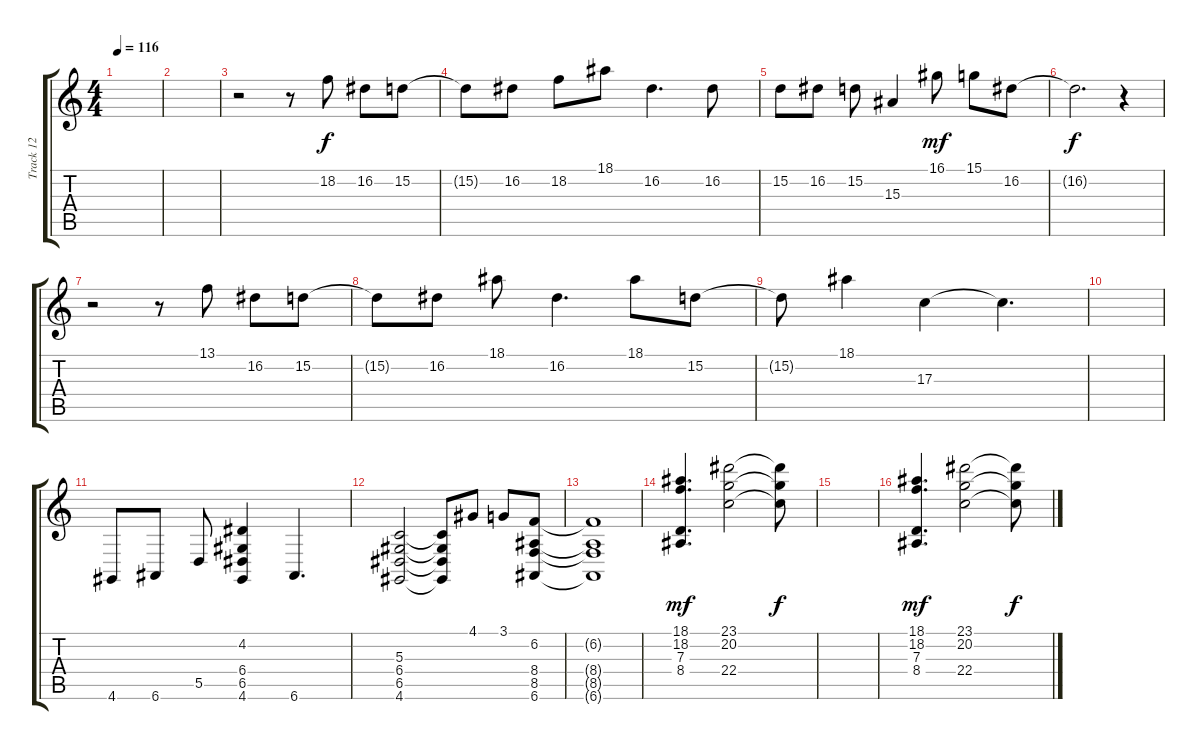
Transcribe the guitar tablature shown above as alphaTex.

\track ("Track 12" "Track 12") {instrument fx7echoes}
\staff {score tabs}
\tuning (E4 B3 G3 D3 A2 E2) {hide}
\ts (4 4)
\tempo 116
\clef g2
\ks c
|
|
r.2{volume 11 instrument pad1newage} r.8 18.2.8 16.2.8 15.2.8 |
15.2{t}.8 16.2.8 18.2.8 18.1.8 16.2.4{d} 16.2.8 |
15.2.8 16.2.8 15.2.8 15.3.4 16.1.8{dy mf} 15.1.8 16.2.8 |
16.2{t}.2{d dy f} r.4 |
r.2 r.8 13.1.8 16.2.8 15.2.8 |
15.2{t}.8 16.2.8 18.1.8 16.2.4{d} 18.1.8 15.2.8 |
15.2{t}.8 18.1.4 17.3.4 17.3{t}.4{d} |
|
4.6.8 6.6.8 5.5.8 (4.2 6.4 6.5 4.6).4 6.6.4{d} |
(5.3 6.4 6.5 4.6).2 (5.3{t} 6.4{t} 6.5{t} 4.6{t}).8 4.1.8 3.1.8 (6.2 8.4 8.5 6.6).8 |
(6.2{t} 8.4{t} 8.5{t} 6.6{t}).1 |
(18.1 18.2 7.3 8.4).4{d dy mf instrument fx7echoes} (23.1 20.2 22.4).2 (23.1{t} 20.2{t} 22.4{t}).8{dy f} |
|
(18.1 18.2 7.3 8.4).4{d dy mf} (23.1 20.2 22.4).2 (23.1{t} 20.2{t} 22.4{t}).8{dy f}
